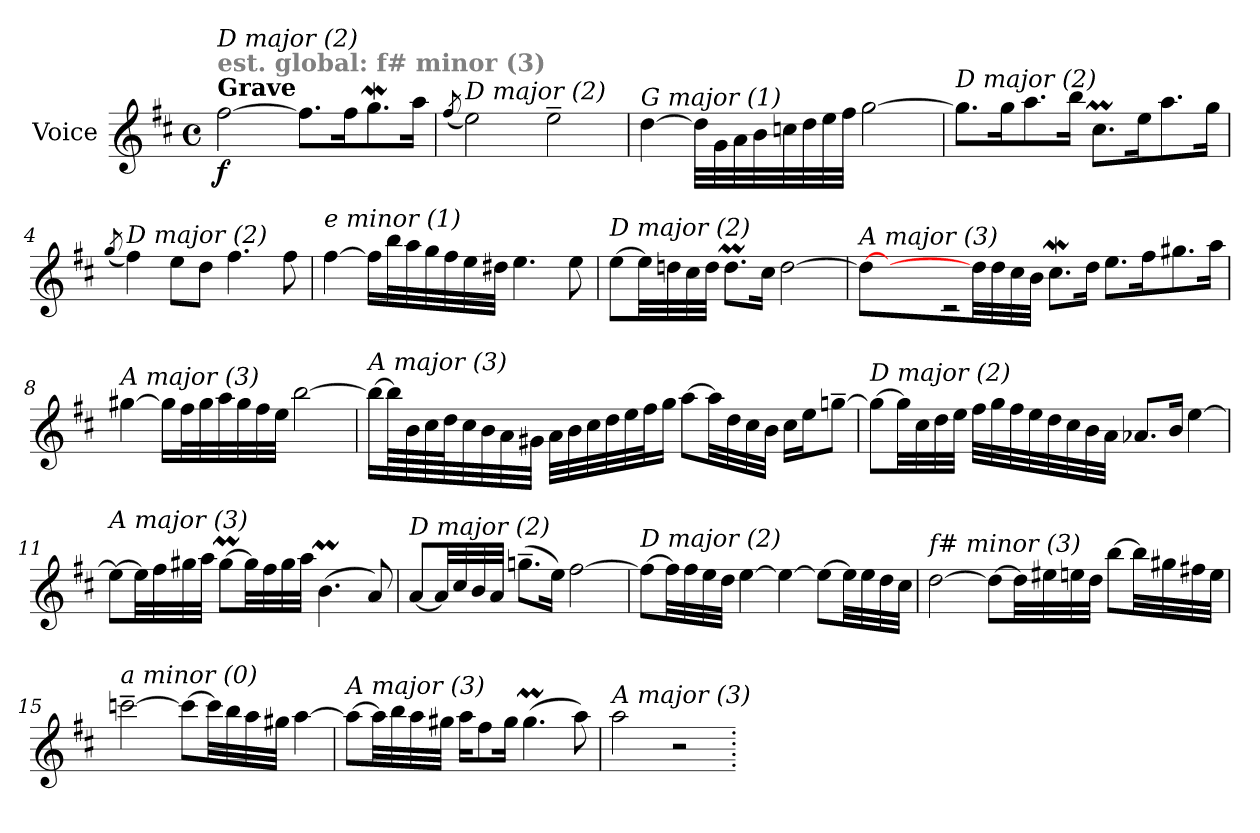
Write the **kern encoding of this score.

**kern	**dynam
*part1	*part1
*staff1	*staff1
*I"Voice	*
*I'V	*
*clefG2	*
*k[f#c#]	*
*M4/4	*
*met(c)	*
*MM54	*
=	=
!LO:TX:a:B:t=Grave	!
!LO:TX:a:B:color=#808080:t=est. global&colon; f# minor (3)	!
!LO:TX:i:t=D major (2)	!
!	!LO:DY:b
[2ff#\	f
8.ff#\L]	.
16ff#\K	.
8.ggw\	.
16aa\Jk	.
=1	=1
(<8qff#/	.
!LO:TX:i:t=D major (2)	!
2ee\)	.
2ee~\	.
=2	=2
!LO:TX:i:t=G major (1)	!
[4dd\	.
32dd\LLL]	.
32g\	.
32a\	.
32b\	.
32ccn\	.
32dd\	.
32ee\	.
32ff#\JJJ	.
[2gg\	.
=3	=3
!LO:TX:i:t=D major (2)	!
8.gg\L]	.
16gg\K	.
8.aa\	.
16bb\Jk	.
8.cc#m\L	.
16ee\K	.
8.aa\	.
16gg\Jk	.
=4	=4
(<8qgg/	.
!LO:TX:i:t=D major (2)	!
4ff#\)	.
8ee\L	.
8dd\J	.
4.ff#\	.
8ff#\	.
!!LO:LB:g=z
=5	=5
!LO:TX:i:t=e minor (1)	!
[4ff#\	.
16ff#\LL]	.
32bb\L	.
32aa\	.
32gg\	.
32ff#\	.
32ee\	.
32dd#X\JJJ	.
4.ee\	.
8ee\	.
=6	=6
!LO:TX:i:t=D major (2)	!
[8ee\L	.
32ee\LL]	.
32ddn\	.
32cc#\	.
32dd\JJJ	.
8.ddM\L	.
16cc#\Jk	.
[2dd\	.
=7	=7
*^	*
!LO:TX:i:t=A major (3)	!	!
8dd\L_	2ryy	.
2ryy	.	.
.	2r	.
32dd\LL]	.	.
32dd\	.	.
32cc#\	.	.
32b\JJJ	.	.
8.cc#W\L	.	.
16dd\Jk	.	.
8.ee\L	2ryy	.
16ff#\K	.	.
8.gg#X\	.	.
16aa\Jk	.	.
*v	*v	*
=8	=8
!LO:TX:i:t=A major (3)	!
[4gg#X\	.
16gg#\LL]	.
32ff#\L	.
32gg#\	.
32aa\	.
32gg#\	.
32ff#\	.
32ee\JJJ	.
[2bb\	.
!!LO:LB:g=z
=9	=9
!LO:TX:i:t=A major (3)	!
16bb\LL_	.
64bb\LL]	.
64b\	.
64cc#\	.
64dd\J	.
32cc#\	.
32b\	.
32a\	.
32g#X\JJJ	.
32a\LLL	.
32b\	.
32cc#\	.
32dd\	.
32ee\	.
32ff#\J	.
16gg\JJ	.
[8aa\L	.
32aa\LL]	.
32dd\	.
32cc#\	.
32b\JJJ	.
16cc#\LL	.
16ee\J	.
[8ggn~\J	.
=10	=10
!LO:TX:i:t=D major (2)	!
8gg\L_	.
32gg\LL]	.
32cc#\	.
32dd\	.
32ee\JJJ	.
32ff#\LLL	.
32gg\	.
32ff#\	.
32ee\	.
32dd\	.
32cc#\	.
32b\	.
32a\JJJ	.
8.a-Xi/L	.
16b/Jk	.
[4ee\	.
!!LO:LB:g=z
=11	=11
!LO:TX:i:t=A major (3)	!
8ee\L_	.
32ee\LL]	.
32ff#\	.
32gg#X\	.
32aa\JJJ	.
[8gg#m\L	.
32gg#\LL]	.
32ff#\	.
32gg#\	.
32aa\JJJ	.
(>4.bM\	.
8a/)	.
=12	=12
!LO:TX:i:t=D major (2)	!
[8a/L	.
32a/LL]	.
32cc#/	.
32b/	.
32a/JJJ	.
(>8.ggn~\L	.
16ee\Jk)	.
[2ff#\	.
=13	=13
!LO:TX:i:t=D major (2)	!
8ff#\L_	.
32ff#\LL]	.
32ff#\	.
32ee\	.
32dd\JJJ	.
[4ee\	.
4ee\_	.
8ee\L_	.
32ee\LL]	.
32ee\	.
32dd\	.
32cc#\JJJ	.
!!LO:LB:g=z
=14	=14
!LO:TX:i:t=f# minor (3)	!
[2dd\	.
8dd\L_	.
32dd\LL]	.
32ee#Xi\	.
32ee\	.
32dd\JJJ	.
[8bb\L	.
32bb\LL]	.
32gg#X\	.
32ff#X\	.
32ee\JJJ	.
=15	=15
!LO:TX:i:t=a minor (0)	!
[2cccn~\	.
8ccc\L_	.
32ccc\LL]	.
32bb\	.
32aa\	.
32gg#X\JJJ	.
[4aa\	.
=16	=16
!LO:TX:i:t=A major (3)	!
8aa\L_	.
32aa\LL]	.
32bb\	.
32aa\	.
32gg#X\JJJ	.
16aa\KL	.
8ff#\	.
16gg#\Jk	.
(>4.gg#m\	.
8aa\)	.
=17	=17
!LO:TX:i:t=A major (3)	!
2aa\	.
2r	.
=.	=.
*-	*-
